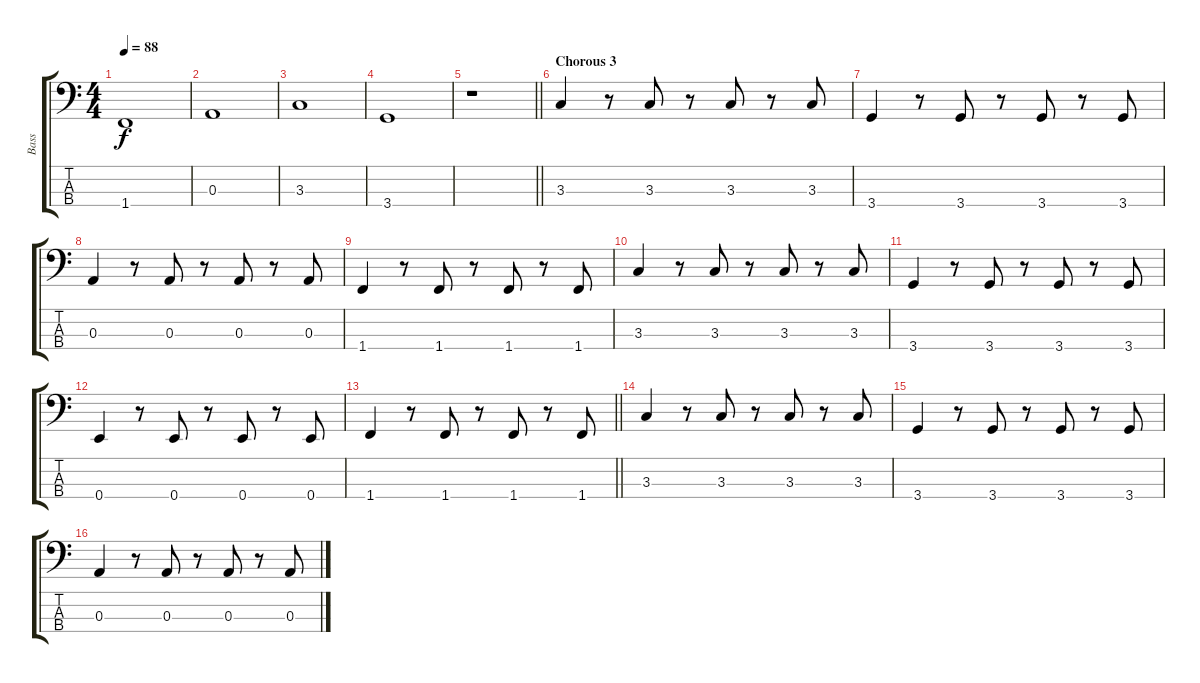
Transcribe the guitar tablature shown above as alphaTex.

\track ("Bass" "Bass") {instrument electricbassfinger}
\staff {score tabs}
\tuning (G2 D2 A1 E1) {hide}
\ts (4 4)
\tempo 88
\clef f4
\ks c
1.4.1{dy f} |
0.3.1 |
3.3.1 |
3.4.1 |
\barLineRight lightlight
r.1 |
\section ("" "Chorous 3")
3.3.4 r.8 3.3.8 r.8 3.3.8 r.8 3.3.8 |
3.4.4 r.8 3.4.8 r.8 3.4.8 r.8 3.4.8 |
0.3.4 r.8 0.3.8 r.8 0.3.8 r.8 0.3.8 |
1.4.4 r.8 1.4.8 r.8 1.4.8 r.8 1.4.8 |
3.3.4 r.8 3.3.8 r.8 3.3.8 r.8 3.3.8 |
3.4.4 r.8 3.4.8 r.8 3.4.8 r.8 3.4.8 |
0.4.4 r.8 0.4.8 r.8 0.4.8 r.8 0.4.8 |
\barLineRight lightlight
1.4.4 r.8 1.4.8 r.8 1.4.8 r.8 1.4.8 |
\section ("" "")
3.3.4 r.8 3.3.8 r.8 3.3.8 r.8 3.3.8 |
3.4.4 r.8 3.4.8 r.8 3.4.8 r.8 3.4.8 |
0.3.4 r.8 0.3.8 r.8 0.3.8 r.8 0.3.8
